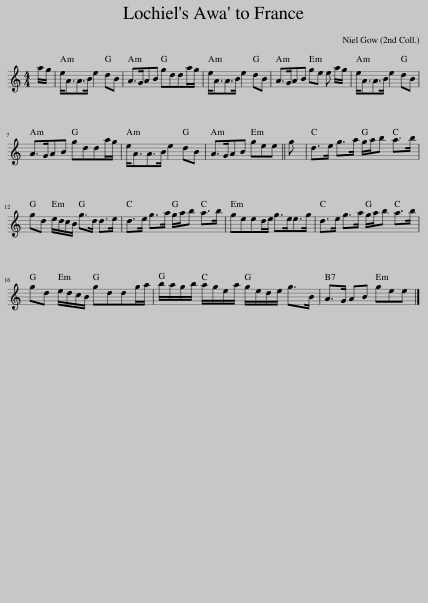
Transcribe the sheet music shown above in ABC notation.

X:1
L:1/8
M:4/4
I:linebreak $
K:C
V:1 treble
V:1
 a/g/ | e<AA>B e2 dB | A>GAB gdda/g/ | e<AA>B e2 dB | A>GAB ge e a/g/ | %5
 e<AA>B e2 dB |$ A>GAB gdda/g/ | e<AA>B e2 dB | A>GAB gee || g | %10
 d>e g>a g/a/b a>b |$ gd e/d/c/B/ g>d d>e | d>e g>a g/a/b a>b | geed/e/ g>ee>g | d>e g>a g/a/b a>b |$ %15
 gd e/d/c/B/ gddg/a/ | b/a/g/b/ a/g/e/a/ g/e/d/e/ g>B | A>G AB gee |] %18
